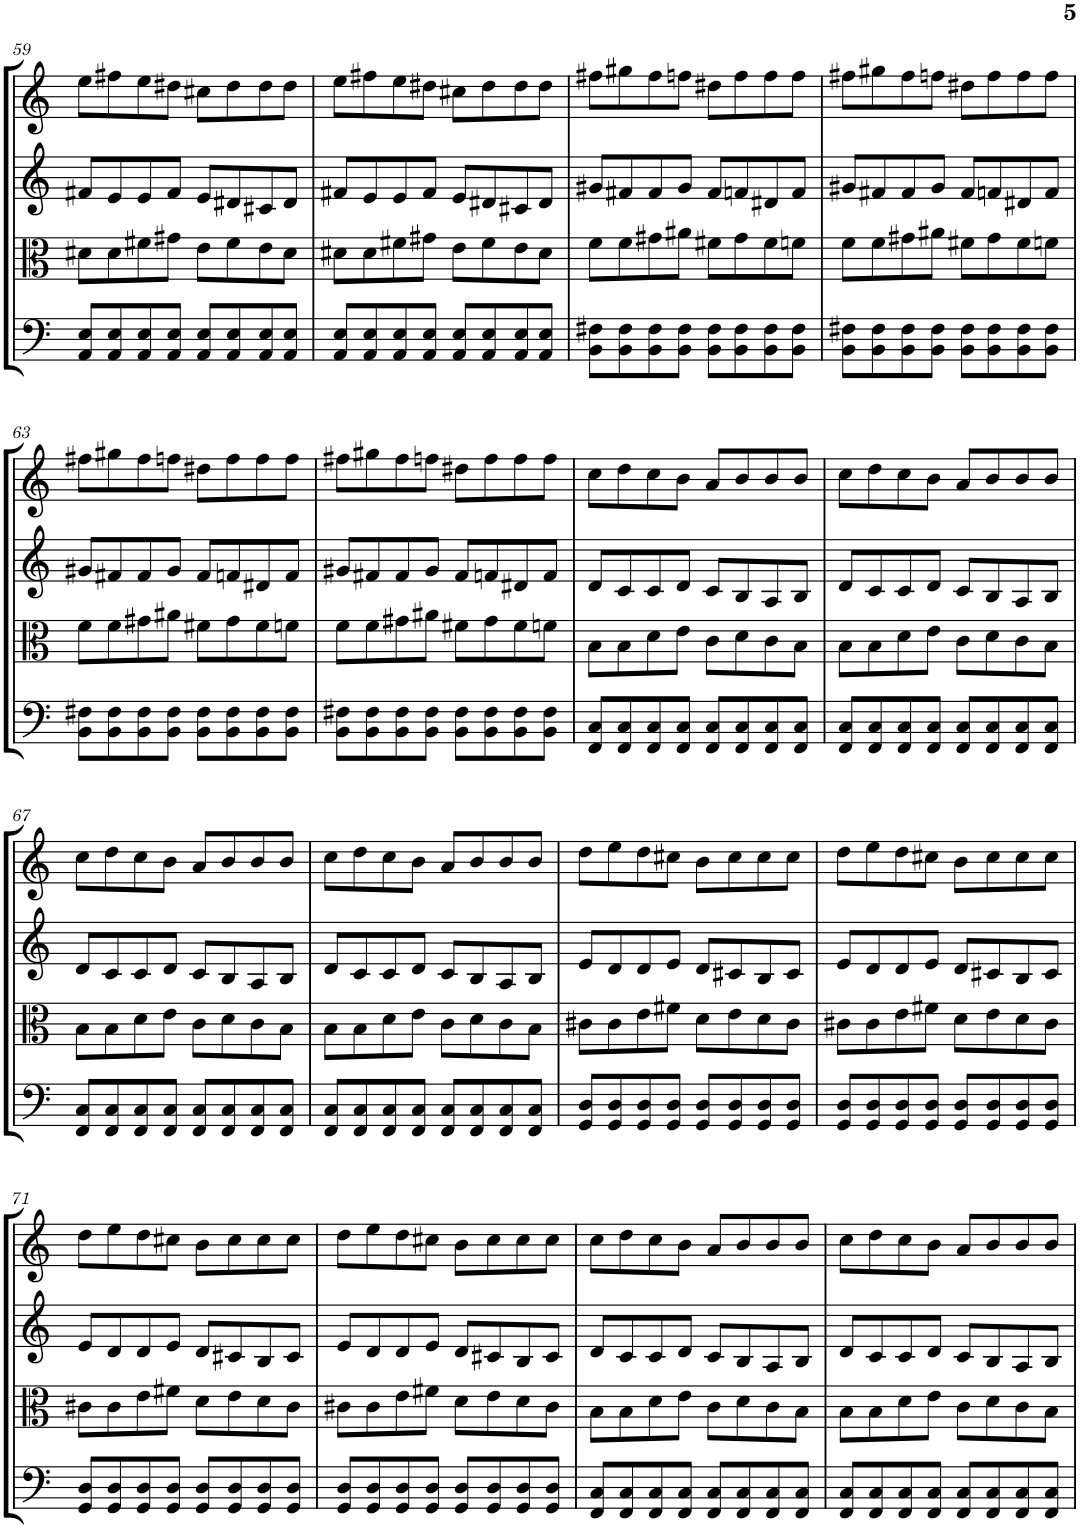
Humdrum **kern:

**kern	**kern	**kern	**kern
*part4	*part3	*part2	*part1
*staff4	*staff3	*staff2	*staff1
*I"Violoncello	*I"Viola	*I"Violin II	*I"Violin I
*I'Vc	*I'Vla	*I'Vln	*I'Vln
!!LO:PB:g=z
*clefF4	*clefC3	*clefG2	*clefG2
*k[]	*k[]	*k[]	*k[]
*M4/4	*M4/4	*M4/4	*M4/4
=59	=59	=59	=59
8AA/ 8E/L	8d#X\L	8f#X/L	8ee\L
8AA/ 8E/	8d#\	8e/	8ff#X\
8AA/ 8E/	8f#X\	8e/	8ee\
8AA/ 8E/J	8g#X\J	8f#/J	8dd#X\J
8AA/ 8E/L	8e\L	8e/L	8cc#X\L
8AA/ 8E/	8f#\	8d#X/	8dd#\
8AA/ 8E/	8e\	8c#X/	8dd#\
8AA/ 8E/J	8d#\J	8d#/J	8dd#\J
=60	=60	=60	=60
8AA/ 8E/L	8d#X\L	8f#X/L	8ee\L
8AA/ 8E/	8d#\	8e/	8ff#X\
8AA/ 8E/	8f#X\	8e/	8ee\
8AA/ 8E/J	8g#X\J	8f#/J	8dd#X\J
8AA/ 8E/L	8e\L	8e/L	8cc#X\L
8AA/ 8E/	8f#\	8d#X/	8dd#\
8AA/ 8E/	8e\	8c#X/	8dd#\
8AA/ 8E/J	8d#\J	8d#/J	8dd#\J
=61	=61	=61	=61
8BB\ 8F#X\L	8f\L	8g#X/L	8ff#X\L
8BB\ 8F#\	8f\	8f#X/	8gg#X\
8BB\ 8F#\	8g#X\	8f#/	8ff#\
8BB\ 8F#\J	8a#X\J	8g#/J	8ffn\J
8BB\ 8F#\L	8f#X\L	8f#/L	8dd#X\L
8BB\ 8F#\	8g#\	8fn/	8ff\
8BB\ 8F#\	8f#\	8d#X/	8ff\
8BB\ 8F#\J	8fn\J	8f/J	8ff\J
=62	=62	=62	=62
8BB\ 8F#X\L	8f\L	8g#X/L	8ff#X\L
8BB\ 8F#\	8f\	8f#X/	8gg#X\
8BB\ 8F#\	8g#X\	8f#/	8ff#\
8BB\ 8F#\J	8a#X\J	8g#/J	8ffn\J
8BB\ 8F#\L	8f#X\L	8f#/L	8dd#X\L
8BB\ 8F#\	8g#\	8fn/	8ff\
8BB\ 8F#\	8f#\	8d#X/	8ff\
8BB\ 8F#\J	8fn\J	8f/J	8ff\J
!!LO:LB:g=z
=63	=63	=63	=63
8BB\ 8F#X\L	8f\L	8g#X/L	8ff#X\L
8BB\ 8F#\	8f\	8f#X/	8gg#X\
8BB\ 8F#\	8g#X\	8f#/	8ff#\
8BB\ 8F#\J	8a#X\J	8g#/J	8ffn\J
8BB\ 8F#\L	8f#X\L	8f#/L	8dd#X\L
8BB\ 8F#\	8g#\	8fn/	8ff\
8BB\ 8F#\	8f#\	8d#X/	8ff\
8BB\ 8F#\J	8fn\J	8f/J	8ff\J
=64	=64	=64	=64
8BB\ 8F#X\L	8f\L	8g#X/L	8ff#X\L
8BB\ 8F#\	8f\	8f#X/	8gg#X\
8BB\ 8F#\	8g#X\	8f#/	8ff#\
8BB\ 8F#\J	8a#X\J	8g#/J	8ffn\J
8BB\ 8F#\L	8f#X\L	8f#/L	8dd#X\L
8BB\ 8F#\	8g#\	8fn/	8ff\
8BB\ 8F#\	8f#\	8d#X/	8ff\
8BB\ 8F#\J	8fn\J	8f/J	8ff\J
=65	=65	=65	=65
8FF/ 8C/L	8B\L	8d/L	8cc\L
8FF/ 8C/	8B\	8c/	8dd\
8FF/ 8C/	8d\	8c/	8cc\
8FF/ 8C/J	8e\J	8d/J	8b\J
8FF/ 8C/L	8c\L	8c/L	8a/L
8FF/ 8C/	8d\	8B/	8b/
8FF/ 8C/	8c\	8A/	8b/
8FF/ 8C/J	8B\J	8B/J	8b/J
=66	=66	=66	=66
8FF/ 8C/L	8B\L	8d/L	8cc\L
8FF/ 8C/	8B\	8c/	8dd\
8FF/ 8C/	8d\	8c/	8cc\
8FF/ 8C/J	8e\J	8d/J	8b\J
8FF/ 8C/L	8c\L	8c/L	8a/L
8FF/ 8C/	8d\	8B/	8b/
8FF/ 8C/	8c\	8A/	8b/
8FF/ 8C/J	8B\J	8B/J	8b/J
!!LO:LB:g=z
=67	=67	=67	=67
8FF/ 8C/L	8B\L	8d/L	8cc\L
8FF/ 8C/	8B\	8c/	8dd\
8FF/ 8C/	8d\	8c/	8cc\
8FF/ 8C/J	8e\J	8d/J	8b\J
8FF/ 8C/L	8c\L	8c/L	8a/L
8FF/ 8C/	8d\	8B/	8b/
8FF/ 8C/	8c\	8A/	8b/
8FF/ 8C/J	8B\J	8B/J	8b/J
=68	=68	=68	=68
8FF/ 8C/L	8B\L	8d/L	8cc\L
8FF/ 8C/	8B\	8c/	8dd\
8FF/ 8C/	8d\	8c/	8cc\
8FF/ 8C/J	8e\J	8d/J	8b\J
8FF/ 8C/L	8c\L	8c/L	8a/L
8FF/ 8C/	8d\	8B/	8b/
8FF/ 8C/	8c\	8A/	8b/
8FF/ 8C/J	8B\J	8B/J	8b/J
=69	=69	=69	=69
8GG/ 8D/L	8c#X\L	8e/L	8dd\L
8GG/ 8D/	8c#\	8d/	8ee\
8GG/ 8D/	8e\	8d/	8dd\
8GG/ 8D/J	8f#X\J	8e/J	8cc#X\J
8GG/ 8D/L	8d\L	8d/L	8b\L
8GG/ 8D/	8e\	8c#X/	8cc#\
8GG/ 8D/	8d\	8B/	8cc#\
8GG/ 8D/J	8c#\J	8c#/J	8cc#\J
=70	=70	=70	=70
8GG/ 8D/L	8c#X\L	8e/L	8dd\L
8GG/ 8D/	8c#\	8d/	8ee\
8GG/ 8D/	8e\	8d/	8dd\
8GG/ 8D/J	8f#X\J	8e/J	8cc#X\J
8GG/ 8D/L	8d\L	8d/L	8b\L
8GG/ 8D/	8e\	8c#X/	8cc#\
8GG/ 8D/	8d\	8B/	8cc#\
8GG/ 8D/J	8c#\J	8c#/J	8cc#\J
!!LO:LB:g=z
=71	=71	=71	=71
8GG/ 8D/L	8c#X\L	8e/L	8dd\L
8GG/ 8D/	8c#\	8d/	8ee\
8GG/ 8D/	8e\	8d/	8dd\
8GG/ 8D/J	8f#X\J	8e/J	8cc#X\J
8GG/ 8D/L	8d\L	8d/L	8b\L
8GG/ 8D/	8e\	8c#X/	8cc#\
8GG/ 8D/	8d\	8B/	8cc#\
8GG/ 8D/J	8c#\J	8c#/J	8cc#\J
=72	=72	=72	=72
8GG/ 8D/L	8c#X\L	8e/L	8dd\L
8GG/ 8D/	8c#\	8d/	8ee\
8GG/ 8D/	8e\	8d/	8dd\
8GG/ 8D/J	8f#X\J	8e/J	8cc#X\J
8GG/ 8D/L	8d\L	8d/L	8b\L
8GG/ 8D/	8e\	8c#X/	8cc#\
8GG/ 8D/	8d\	8B/	8cc#\
8GG/ 8D/J	8c#\J	8c#/J	8cc#\J
=73	=73	=73	=73
8FF/ 8C/L	8B\L	8d/L	8cc\L
8FF/ 8C/	8B\	8c/	8dd\
8FF/ 8C/	8d\	8c/	8cc\
8FF/ 8C/J	8e\J	8d/J	8b\J
8FF/ 8C/L	8c\L	8c/L	8a/L
8FF/ 8C/	8d\	8B/	8b/
8FF/ 8C/	8c\	8A/	8b/
8FF/ 8C/J	8B\J	8B/J	8b/J
=74	=74	=74	=74
8FF/ 8C/L	8B\L	8d/L	8cc\L
8FF/ 8C/	8B\	8c/	8dd\
8FF/ 8C/	8d\	8c/	8cc\
8FF/ 8C/J	8e\J	8d/J	8b\J
8FF/ 8C/L	8c\L	8c/L	8a/L
8FF/ 8C/	8d\	8B/	8b/
8FF/ 8C/	8c\	8A/	8b/
8FF/ 8C/J	8B\J	8B/J	8b/J
=	=	=	=
*-	*-	*-	*-
